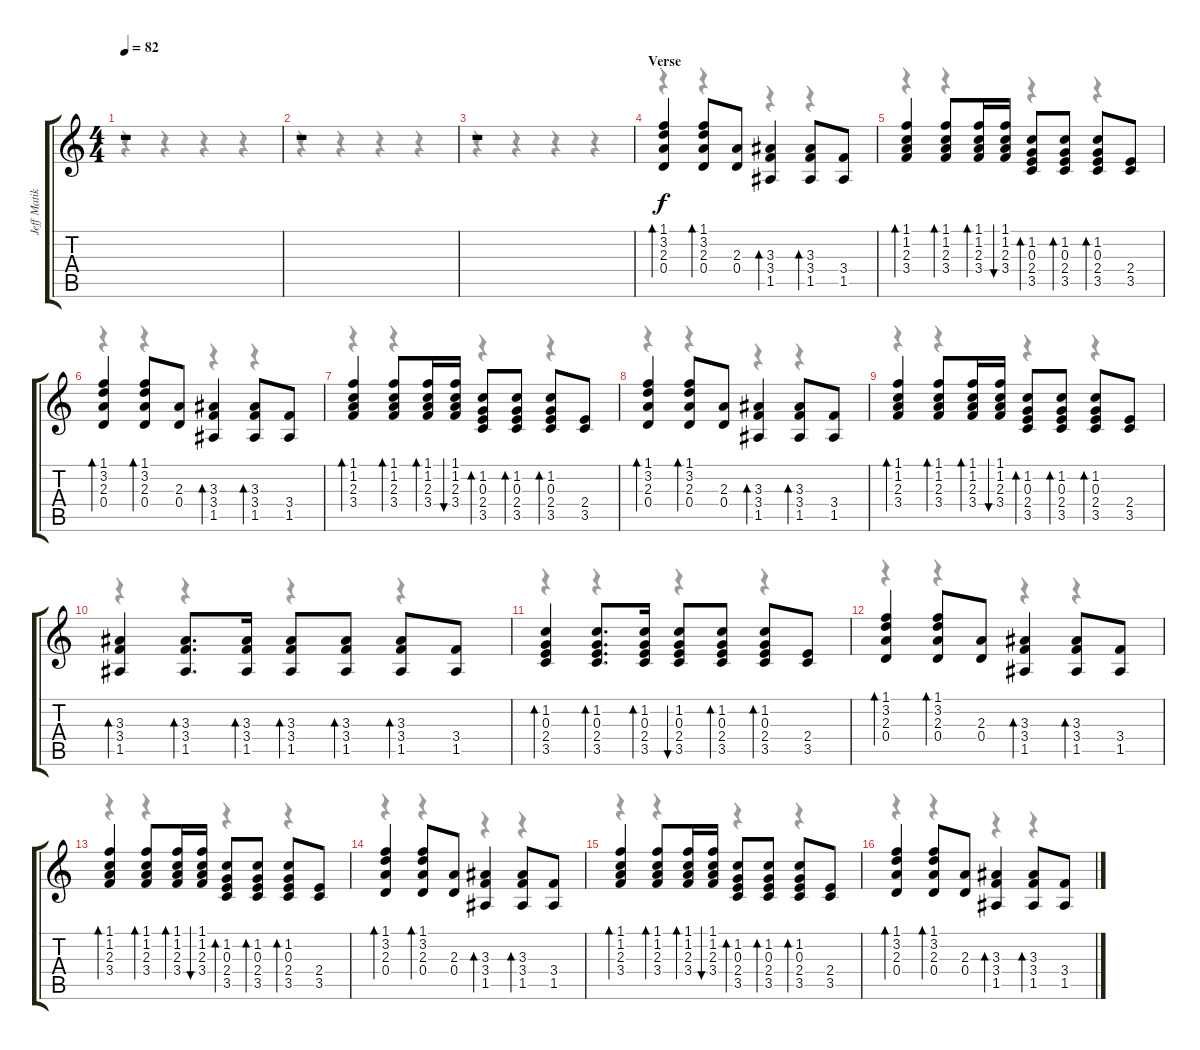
\track ("Jeff Matika (Acoustic Guitar)" "Jeff Matik") {instrument acousticguitarsteel}
\staff {score tabs}
\tuning (E4 B3 G3 D3 A2 E2) {hide}
\voice
\ts (4 4)
\tempo 82
\clef g2
\ks c
r.1{dy f} |
r.1 |
r.1 |
\section ("" "Verse ")
(1.1 3.2 2.3 0.4).4{bd 30} (1.1 3.2 2.3 0.4).8{bd 30} (2.3 0.4).8 (3.3 3.4 1.5).4{bd 30} (3.3 3.4 1.5).8{bd 30} (3.4 1.5).8 |
(1.1 1.2 2.3 3.4).4{bd 30} (1.1 1.2 2.3 3.4).8{bd 30} (1.1 1.2 2.3 3.4).16{bd 30} (1.1 1.2 2.3 3.4).16{bu 30} (1.2 0.3 2.4 3.5).8{bd 30} (1.2 0.3 2.4 3.5).8{bd 30} (1.2 0.3 2.4 3.5).8{bd 30} (2.4 3.5).8 |
(1.1 3.2 2.3 0.4).4{bd 30} (1.1 3.2 2.3 0.4).8{bd 30} (2.3 0.4).8 (3.3 3.4 1.5).4{bd 30} (3.3 3.4 1.5).8{bd 30} (3.4 1.5).8 |
(1.1 1.2 2.3 3.4).4{bd 30} (1.1 1.2 2.3 3.4).8{bd 30} (1.1 1.2 2.3 3.4).16{bd 30} (1.1 1.2 2.3 3.4).16{bu 30} (1.2 0.3 2.4 3.5).8{bd 30} (1.2 0.3 2.4 3.5).8{bd 30} (1.2 0.3 2.4 3.5).8{bd 30} (2.4 3.5).8 |
(1.1 3.2 2.3 0.4).4{bd 30} (1.1 3.2 2.3 0.4).8{bd 30} (2.3 0.4).8 (3.3 3.4 1.5).4{bd 30} (3.3 3.4 1.5).8{bd 30} (3.4 1.5).8 |
(1.1 1.2 2.3 3.4).4{bd 30} (1.1 1.2 2.3 3.4).8{bd 30} (1.1 1.2 2.3 3.4).16{bd 30} (1.1 1.2 2.3 3.4).16{bu 30} (1.2 0.3 2.4 3.5).8{bd 30} (1.2 0.3 2.4 3.5).8{bd 30} (1.2 0.3 2.4 3.5).8{bd 30} (2.4 3.5).8 |
(3.3 3.4 1.5).4{bd 30} (3.3 3.4 1.5).8{d bd 30} (3.3 3.4 1.5).16{bd 30} (3.3 3.4 1.5).8{bd 30} (3.3 3.4 1.5).8{bd 30} (3.3 3.4 1.5).8{bd 30} (3.4 1.5).8 |
(1.2 0.3 2.4 3.5).4{bd 30} (1.2 0.3 2.4 3.5).8{d bd 30} (1.2 0.3 2.4 3.5).16{bd 30} (1.2 0.3 2.4 3.5).8{bu 30} (1.2 0.3 2.4 3.5).8{bd 30} (1.2 0.3 2.4 3.5).8{bd 30} (2.4 3.5).8 |
(1.1 3.2 2.3 0.4).4{bd 30} (1.1 3.2 2.3 0.4).8{bd 30} (2.3 0.4).8 (3.3 3.4 1.5).4{bd 30} (3.3 3.4 1.5).8{bd 30} (3.4 1.5).8 |
(1.1 1.2 2.3 3.4).4{bd 30} (1.1 1.2 2.3 3.4).8{bd 30} (1.1 1.2 2.3 3.4).16{bd 30} (1.1 1.2 2.3 3.4).16{bu 30} (1.2 0.3 2.4 3.5).8{bd 30} (1.2 0.3 2.4 3.5).8{bd 30} (1.2 0.3 2.4 3.5).8{bd 30} (2.4 3.5).8 |
(1.1 3.2 2.3 0.4).4{bd 30} (1.1 3.2 2.3 0.4).8{bd 30} (2.3 0.4).8 (3.3 3.4 1.5).4{bd 30} (3.3 3.4 1.5).8{bd 30} (3.4 1.5).8 |
(1.1 1.2 2.3 3.4).4{bd 30} (1.1 1.2 2.3 3.4).8{bd 30} (1.1 1.2 2.3 3.4).16{bd 30} (1.1 1.2 2.3 3.4).16{bu 30} (1.2 0.3 2.4 3.5).8{bd 30} (1.2 0.3 2.4 3.5).8{bd 30} (1.2 0.3 2.4 3.5).8{bd 30} (2.4 3.5).8 |
(1.1 3.2 2.3 0.4).4{bd 30} (1.1 3.2 2.3 0.4).8{bd 30} (2.3 0.4).8 (3.3 3.4 1.5).4{bd 30} (3.3 3.4 1.5).8{bd 30} (3.4 1.5).8
\voice
\clef g2
\ottava regular
\simile none
\ks c
r.4{dy f} r.4 r.4 r.4 |
r.4 r.4 r.4 r.4 |
r.4 r.4 r.4 r.4 |
r.4{bd 30} r.4{bd 30} r.4{bd 30} r.4{bd 30} |
r.4{bd 30} r.4{bd 30} r.4{bd 30} r.4{bd 30} |
r.4{bd 30} r.4{bd 30} r.4{bd 30} r.4{bd 30} |
r.4{bd 30} r.4{bd 30} r.4{bd 30} r.4{bd 30} |
r.4{bd 30} r.4{bd 30} r.4{bd 30} r.4{bd 30} |
r.4{bd 30} r.4{bd 30} r.4{bd 30} r.4{bd 30} |
r.4{bd 30} r.4{bd 30} r.4{bd 30} r.4{bd 30} |
r.4{bd 30} r.4{bd 30} r.4{bu 30} r.4{bd 30} |
r.4{bd 30} r.4{bd 30} r.4{bd 30} r.4{bd 30} |
r.4{bd 30} r.4{bd 30} r.4{bd 30} r.4{bd 30} |
r.4{bd 30} r.4{bd 30} r.4{bd 30} r.4{bd 30} |
r.4{bd 30} r.4{bd 30} r.4{bd 30} r.4{bd 30} |
r.4{bd 30} r.4{bd 30} r.4{bd 30} r.4{bd 30}
